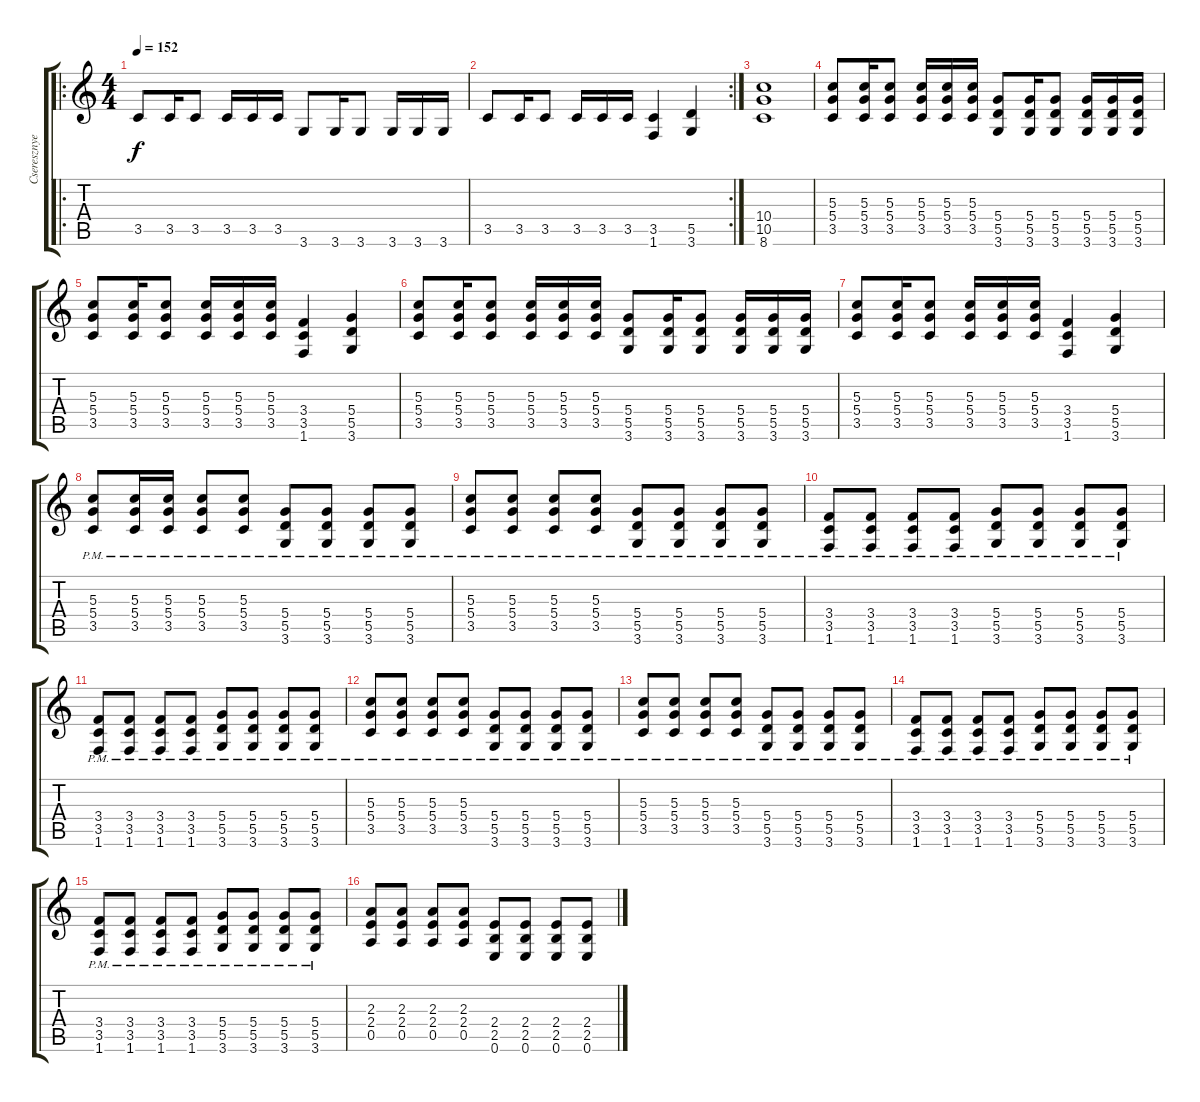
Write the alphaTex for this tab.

\track ("Cseresznye" "Cseresznye") {instrument distortionguitar}
\staff {score tabs}
\tuning (E4 B3 G3 D3 A2 E2) {hide}
\ro
\ts (4 4)
\tempo 152
\clef g2
\ks c
3.5.8{dy f instrument distortionguitar} 3.5.16 3.5.8 3.5.16 3.5.16 3.5.16 3.6.8 3.6.16 3.6.8 3.6.16 3.6.16 3.6.16 |
\rc 2
3.5.8 3.5.16 3.5.8 3.5.16 3.5.16 3.5.16 (3.5 1.6).4 (5.5 3.6).4 |
(10.4 10.5 8.6).1 |
(5.3 5.4 3.5).8 (5.3 5.4 3.5).16 (5.3 5.4 3.5).8 (5.3 5.4 3.5).16 (5.3 5.4 3.5).16 (5.3 5.4 3.5).16 (5.4 5.5 3.6).8 (5.4 5.5 3.6).16 (5.4 5.5 3.6).8 (5.4 5.5 3.6).16 (5.4 5.5 3.6).16 (5.4 5.5 3.6).16 |
(5.3 5.4 3.5).8 (5.3 5.4 3.5).16 (5.3 5.4 3.5).8 (5.3 5.4 3.5).16 (5.3 5.4 3.5).16 (5.3 5.4 3.5).16 (3.4 3.5 1.6).4 (5.4 5.5 3.6).4 |
(5.3 5.4 3.5).8 (5.3 5.4 3.5).16 (5.3 5.4 3.5).8 (5.3 5.4 3.5).16 (5.3 5.4 3.5).16 (5.3 5.4 3.5).16 (5.4 5.5 3.6).8 (5.4 5.5 3.6).16 (5.4 5.5 3.6).8 (5.4 5.5 3.6).16 (5.4 5.5 3.6).16 (5.4 5.5 3.6).16 |
(5.3 5.4 3.5).8 (5.3 5.4 3.5).16 (5.3 5.4 3.5).8 (5.3 5.4 3.5).16 (5.3 5.4 3.5).16 (5.3 5.4 3.5).16 (3.4 3.5 1.6).4 (5.4 5.5 3.6).4 |
(5.3{pm} 5.4{pm} 3.5).8 (5.3{pm} 5.4{pm} 3.5).16 (5.3{pm} 5.4{pm} 3.5).16 (5.3{pm} 5.4{pm} 3.5).8 (5.3{pm} 5.4{pm} 3.5).8 (5.4{pm} 5.5{pm} 3.6).8 (5.4{pm} 5.5{pm} 3.6).8 (5.4{pm} 5.5{pm} 3.6).8 (5.4{pm} 5.5{pm} 3.6).8 |
(5.3{pm} 5.4{pm} 3.5).8 (5.3{pm} 5.4{pm} 3.5).8 (5.3{pm} 5.4{pm} 3.5).8 (5.3{pm} 5.4{pm} 3.5).8 (5.4{pm} 5.5{pm} 3.6).8 (5.4{pm} 5.5{pm} 3.6).8 (5.4{pm} 5.5{pm} 3.6).8 (5.4{pm} 5.5{pm} 3.6).8 |
(3.4{pm} 3.5{pm} 1.6).8 (3.4{pm} 3.5{pm} 1.6).8 (3.4{pm} 3.5{pm} 1.6).8 (3.4{pm} 3.5{pm} 1.6).8 (5.4{pm} 5.5{pm} 3.6).8 (5.4{pm} 5.5{pm} 3.6).8 (5.4{pm} 5.5{pm} 3.6).8 (5.4{pm} 5.5{pm} 3.6).8 |
(3.4{pm} 3.5{pm} 1.6).8 (3.4{pm} 3.5{pm} 1.6).8 (3.4{pm} 3.5{pm} 1.6).8 (3.4{pm} 3.5{pm} 1.6).8 (5.4{pm} 5.5{pm} 3.6).8 (5.4{pm} 5.5{pm} 3.6).8 (5.4{pm} 5.5{pm} 3.6).8 (5.4{pm} 5.5{pm} 3.6).8 |
(5.3{pm} 5.4{pm} 3.5).8 (5.3{pm} 5.4{pm} 3.5).8 (5.3{pm} 5.4{pm} 3.5).8 (5.3{pm} 5.4{pm} 3.5).8 (5.4{pm} 5.5{pm} 3.6).8 (5.4{pm} 5.5{pm} 3.6).8 (5.4{pm} 5.5{pm} 3.6).8 (5.4{pm} 5.5{pm} 3.6).8 |
(5.3{pm} 5.4{pm} 3.5).8 (5.3{pm} 5.4{pm} 3.5).8 (5.3{pm} 5.4{pm} 3.5).8 (5.3{pm} 5.4{pm} 3.5).8 (5.4{pm} 5.5{pm} 3.6).8 (5.4{pm} 5.5{pm} 3.6).8 (5.4{pm} 5.5{pm} 3.6).8 (5.4{pm} 5.5{pm} 3.6).8 |
(3.4{pm} 3.5{pm} 1.6).8 (3.4{pm} 3.5{pm} 1.6).8 (3.4{pm} 3.5{pm} 1.6).8 (3.4{pm} 3.5{pm} 1.6).8 (5.4{pm} 5.5{pm} 3.6).8 (5.4{pm} 5.5{pm} 3.6).8 (5.4{pm} 5.5{pm} 3.6).8 (5.4{pm} 5.5{pm} 3.6).8 |
(3.4{pm} 3.5{pm} 1.6).8 (3.4{pm} 3.5{pm} 1.6).8 (3.4{pm} 3.5{pm} 1.6).8 (3.4{pm} 3.5{pm} 1.6).8 (5.4{pm} 5.5{pm} 3.6).8 (5.4{pm} 5.5{pm} 3.6).8 (5.4{pm} 5.5{pm} 3.6).8 (5.4{pm} 5.5{pm} 3.6).8 |
(2.3 2.4 0.5).8 (2.3 2.4 0.5).8 (2.3 2.4 0.5).8 (2.3 2.4 0.5).8 (2.4 2.5 0.6).8 (2.4 2.5 0.6).8 (2.4 2.5 0.6).8 (2.4 2.5 0.6).8
